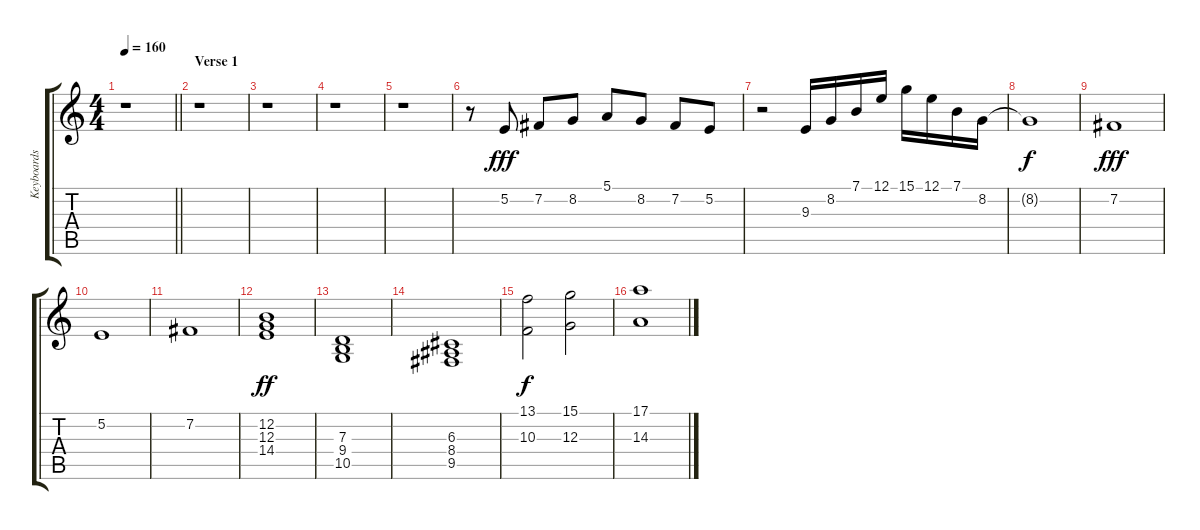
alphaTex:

\track ("Keyboards 1" "Keyboards ") {instrument stringensemble1}
\staff {score tabs}
\tuning (E4 B3 G3 D3 A2 E2) {hide}
\ts (4 4)
\tempo 160
\clef g2
\barLineRight lightlight
\ks c
r.1{dy fff} |
\section ("" "Verse 1")
r.1 |
r.1 |
r.1 |
r.1 |
r.8 5.2.8 7.2.8 8.2.8 5.1.8 8.2.8 7.2.8 5.2.8 |
r.2 9.3.16 8.2.16 7.1.16 12.1.16 15.1.16 12.1.16 7.1.16 8.2.16 |
8.2{t}.1{dy f} |
7.2.1{dy fff} |
5.2.1 |
7.2.1 |
(12.2 12.3 14.4).1{dy ff} |
(7.3 9.4 10.5).1 |
(6.3 8.4 9.5).1 |
(13.1 10.3).2{dy f} (15.1 12.3).2 |
(17.1 14.3).1
